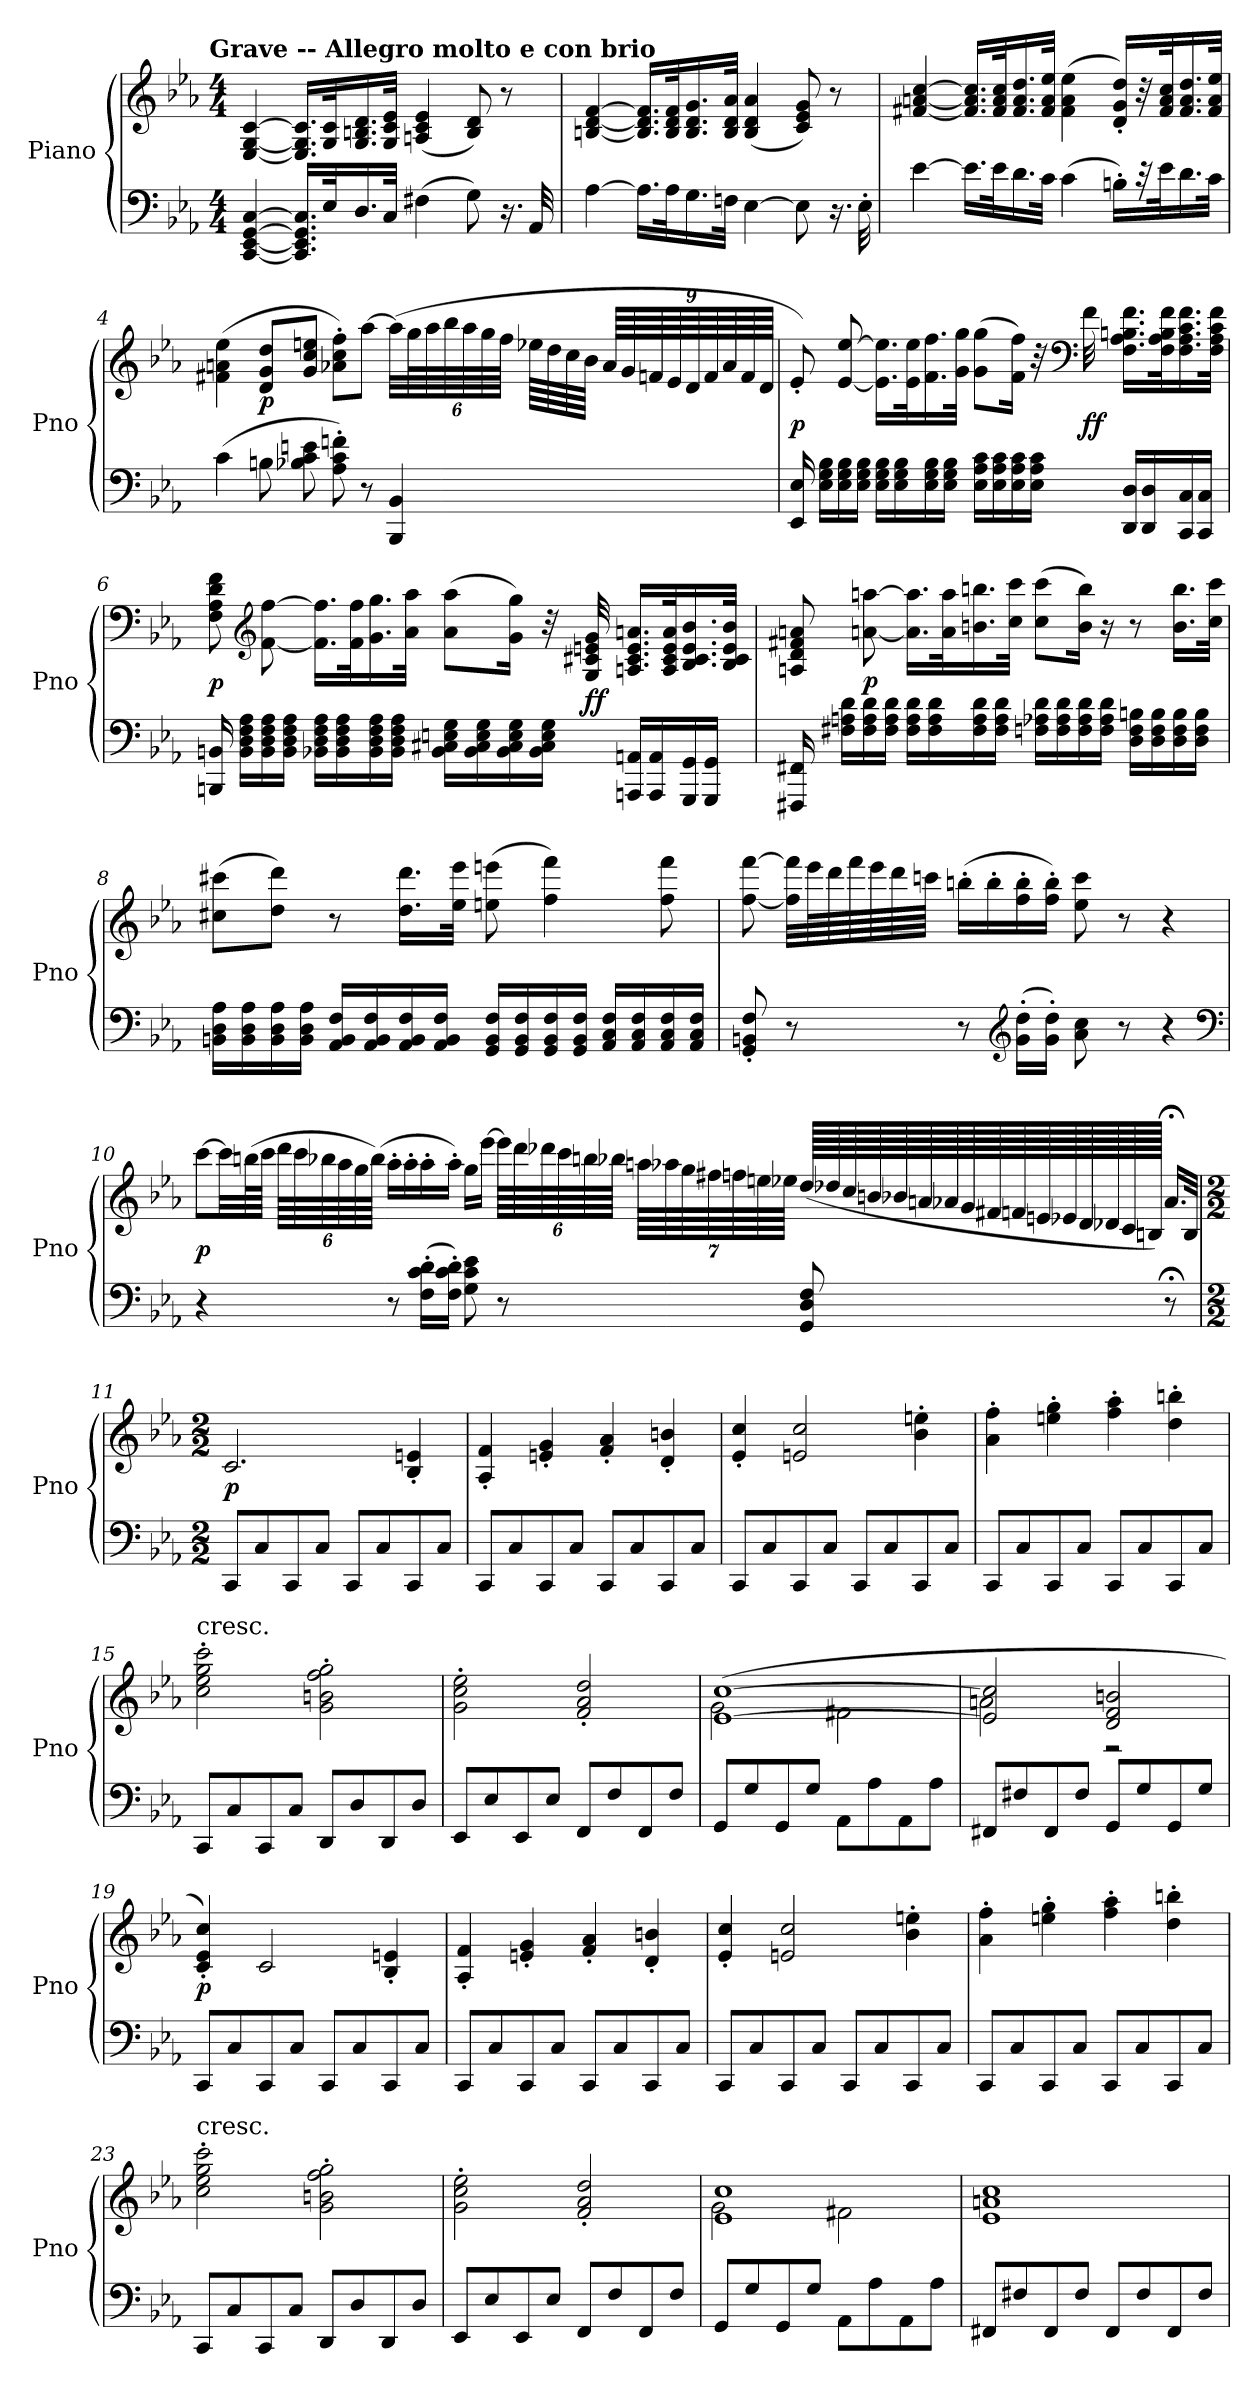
**kern	**kern	**dynam
*part1	*part1	*part1
*staff2	*staff1	*staff1/2
*I"Piano	*	*
*I'Pno	*	*
*clefF4	*clefG2	*
*k[b-e-a-]	*k[b-e-a-]	*
*c:	*c:	*
!!LO:TX:omd:t=Grave -- Allegro molto e con brio
*M4/4	*M4/4	*
*MM40	*MM40	*
=1	=1	=1
[4CC/ [4EE-/ [4GG/ [4C/	[4E-/ [4G/ [4c/	.
16.CC]/ 16.EE-]/ 16.GG]/ 16.C]/LL	16.E-]/ 16.G]/ 16.c]/LL	.
32E-/K	32G/ 32c/K	.
16.D/	16.G/ 16.Bn/ 16.d/	.
32C/JJk	32G/ 32c/ 32e-/JJk	.
(4F#X\	(4An/ 4c/ 4e-/	.
8G\)	8B/ 8d/)	.
16.r	8r	.
32AA-/	.	.
=2	=2	=2
[4A-\	[4Bn/ [4d/ [4f/	.
16.A-\LL]	16.B]/ 16.d]/ 16.f]/LL	.
32A-\K	32B/ 32d/ 32f/K	.
16.G\	16.B/ 16.d/ 16.g/	.
32Fn\JJk	32B/ 32d/ 32a-/JJk	.
[4E-\	(4B/ 4d/ 4a-/	.
8E-\]	8c/ 8e-/ 8g/)	.
16.r	8r	.
32E-'\	.	.
=3	=3	=3
[4e-\	[4f#X/ [4an/ [4cc/	.
16.e-\LL]	16.f#]/ 16.a]/ 16.cc]/LL	.
32e-\K	32f#/ 32a/ 32cc/K	.
16.d\	16.f#/ 16.a/ 16.dd/	.
32c\JJk	32f#/ 32a/ 32ee-/JJk	.
(4c\	(4f#\ 4a\ 4ee-\	.
16Bn'\LL)	16d'/ 16g'/ 16dd'/LL)	.
32r	32r	.
32e-\K	32f#/ 32a/ 32cc/K	.
16.d\	16.f#/ 16.a/ 16.dd/	.
32c\JJk	32f#/ 32a/ 32ee-/JJk	.
=4	=4	=4
(4c\	(4f#X\ 4an\ 4ee-\	.
8Bn\	8d/ 8g/ 8dd/L	p
8B-X\ 8c\ 8en\	8g/ 8cc/ 8een/J	.
8A-'\ 8c'\ 8fn'\)	8a-X'\ 8cc'\ 8ff'\L)	.
8r	[8aa-\J	.
4BBB-/ 4BB-/	(32aa-\LLL]	.
.	96gg\L	.
.	96aa-\	.
.	96bb-\	.
.	96aa-\	.
.	96gg\	.
.	96ff\JJJJ	.
.	64ee-X\LLLL	.
.	64dd\	.
.	64cc\	.
.	64b-\JJJJ	.
.	96a-/LLLL	.
.	96g/	.
.	96fn/	.
.	96e-/	.
.	96d/	.
.	96f/	.
.	96a-/	.
.	96f/	.
.	96d/JJJJ	.
=5	=5	=5
16EE-/ 16E-/	8e-'/)	p
16E-\ 16G\ 16B-\LL	.	.
16E-\ 16G\ 16B-\	[8e-/ [8ee-/	.
16E-\ 16G\ 16B-\JJ	.	.
16E-\ 16G\ 16B-\LL	16.e-]\ 16.ee-]\LL	.
16E-\ 16G\ 16B-\	.	.
.	32e-\ 32ee-\K	.
16E-\ 16G\ 16B-\	16.f\ 16.ff\	.
16E-\ 16G\ 16B-\JJ	.	.
.	32g\ 32gg\JJk	.
16E-\ 16A-\ 16c\LL	(8g\ 8gg\L	.
16E-\ 16A-\ 16c\	.	.
16E-\ 16A-\ 16c\	16f\ 16ff\Jk)	.
16E-\ 16A-\ 16c\JJ	32r	.
*	*clefF4	*
.	32f\	ff
16DD/ 16D/LL	16.F\ 16.A-\ 16.Bn\ 16.f\LL	.
16DD/ 16D/	.	.
.	32F\ 32A-\ 32B\ 32f\K	.
16CC/ 16C/	16.F\ 16.A-\ 16.c\ 16.f\	.
16CC/ 16C/JJ	.	.
.	32F\ 32A-\ 32c\ 32f\JJk	.
=6	=6	=6
16BBBn/ 16BBn/	8F\ 8A-\ 8d\ 8f\	p
16BB\ 16D\ 16F\ 16A-\LL	.	.
*	*clefG2	*
16BB\ 16D\ 16F\ 16A-\	[8f\ [8ff\	.
16BB\ 16D\ 16F\ 16A-\JJ	.	.
16BB-X\ 16D\ 16F\ 16A-\LL	16.f]\ 16.ff]\LL	.
16BB-\ 16D\ 16F\ 16A-\	.	.
.	32f\ 32ff\K	.
16BB-\ 16D\ 16F\ 16A-\	16.g\ 16.gg\	.
16BB-\ 16D\ 16F\ 16A-\JJ	.	.
.	32a-\ 32aa-\JJk	.
16BB-\ 16C#X\ 16En\ 16G\LL	(8a-\ 8aa-\L	.
16BB-\ 16C#\ 16E\ 16G\	.	.
16BB-\ 16C#\ 16E\ 16G\	16g\ 16gg\Jk)	.
16BB-\ 16C#\ 16E\ 16G\JJ	32r	.
.	32G/ 32c#X/ 32en/ 32g/	ff
16AAAn/ 16AAn/LL	16.An/ 16.c#/ 16.e/ 16.an/LL	.
16AAA/ 16AA/	.	.
.	32A/ 32c#/ 32e/ 32a/K	.
16GGG/ 16GG/	16.B-/ 16.c#/ 16.e/ 16.b-/	.
16GGG/ 16GG/JJ	.	.
.	32B-/ 32c#/ 32e/ 32b-/JJk	.
=7	=7	=7
16FFF#X/ 16FF#X/	8An/ 8d/ 8f#X/ 8an/	.
16F#X\ 16An\ 16d\LL	.	.
16F#\ 16A\ 16d\	[8an\ [8aan\	p
16F#\ 16A\ 16d\JJ	.	.
16F#\ 16A\ 16d\LL	16.a]\ 16.aa]\LL	.
16F#\ 16A\ 16d\	.	.
.	32a\ 32aa\K	.
16F#\ 16A\ 16d\	16.bn\ 16.bbn\	.
16F#\ 16A\ 16d\JJ	.	.
.	32cc\ 32ccc\JJk	.
16Fn\ 16A-X\ 16d\LL	(8cc\ 8ccc\L	.
16F\ 16A-\ 16d\	.	.
16F\ 16A-\ 16d\	16b\ 16bb\Jk)	.
16F\ 16A-\ 16d\JJ	16r	.
16D\ 16F\ 16Bn\LL	8r	.
16D\ 16F\ 16B\	.	.
16D\ 16F\ 16B\	16.b\ 16.bb\LL	.
16D\ 16F\ 16B\JJ	.	.
.	32cc\ 32ccc\JJk	.
=8	=8	=8
16BBn\ 16D\ 16A-\LL	(8cc#X\ 8ccc#X\L	.
16BB\ 16D\ 16A-\	.	.
16BB\ 16D\ 16A-\	8dd\ 8ddd\J)	.
16BB\ 16D\ 16A-\JJ	.	.
16AA-/ 16BB/ 16F/LL	8r	.
16AA-/ 16BB/ 16F/	.	.
16AA-/ 16BB/ 16F/	16.dd\ 16.ddd\LL	.
16AA-/ 16BB/ 16F/JJ	.	.
.	32ee-\ 32eee-\JJk	.
16GG/ 16BB/ 16F/LL	(8een\ 8eeen\	.
16GG/ 16BB/ 16F/	.	.
16GG/ 16BB/ 16F/	4ff\ 4fff\)	.
16GG/ 16BB/ 16F/JJ	.	.
16AA-/ 16C/ 16F/LL	.	.
16AA-/ 16C/ 16F/	.	.
16AA-/ 16C/ 16F/	8ff\ 8fff\	.
16AA-/ 16C/ 16F/JJ	.	.
=9	=9	=9
8GG'/ 8BBn'/ 8F'/	[8ff\ [8fff\	.
8r	32ff]\ 32fff]\LLL	.
.	64eee-\L	.
.	64ddd\	.
.	64fff\	.
.	64eee-\	.
.	64ddd\	.
.	64cccn\JJJJ	.
8r	(16bbn'\LL	.
.	16bb'\	.
*clefG2	*	*
(16g'\ 16dd'\LL	16ff'\ 16bb'\	.
16g'\ 16dd'\JJ)	16ff'\ 16bb'\JJ)	.
8a-\ 8cc\	8ee-\ 8ccc\	.
8r	8r	.
4r	4r	.
*clefF4	*	*
=10	=10	=10
4r	[8ccc\L	p
.	32ccc\LL]	.
.	(64bbn\L	.
.	64ccc\JJJJ	.
.	96ddd\LLLL	.
.	96ccc\	.
.	96bb-X\	.
.	96aa-\	.
.	96gg\	.
.	(96bb-\JJJJ)	.
8r	16aa-'\LL	.
.	16aa-'\	.
(16F'\ 16c'\ 16d'\LL	16aa-'\	.
16F'\ 16c'\ 16d'\JJ)	16aa-'\JJ)	.
8G\ 8c\ 8e-\	16gg\LL	.
.	[16eee-\JJ	.
8r	96eee-\LLLL]	.
.	96ddd\	.
.	96ddd-X\	.
.	96ccc\	.
.	96bbn\	.
.	96bb-X\JJJJ	.
.	112aan\LLLL	.
.	112aa-X\	.
.	112gg\	.
.	112ff#X\	.
.	112ffn\	.
.	112een\	.
.	112ee-X\JJJJ	.
8GG/ 8D/ 8F/	(128dd/LLLLL	.
.	128dd-X/	.
.	128cc/	.
.	128bn/	.
.	128b-X/	.
.	128an/	.
.	128a-X/	.
.	128g/	.
.	128f#X/	.
.	128fn/	.
.	128en/	.
.	128e-X/	.
.	128d/	.
.	128d-X/	.
.	128c/	.
.	128Bn/JJJJJ)	.
8r;<	16.a-;</LL	.
.	32B/JJk	.
=11	=11	=11
*M2/2	*M2/2	*
*	*MM320	*
8CC/L	2.c/	p
8C/	.	.
8CC/	.	.
8C/J	.	.
8CC/L	.	.
8C/	.	.
8CC/	4B-'/ 4en'/	.
8C/J	.	.
=12	=12	=12
8CC/L	4A-'/ 4f'/	.
8C/	.	.
8CC/	4en'/ 4g'/	.
8C/J	.	.
8CC/L	4f'/ 4a-'/	.
8C/	.	.
8CC/	4d'/ 4bn'/	.
8C/J	.	.
=13	=13	=13
8CC/L	4e-'/ 4cc'/	.
8C/	.	.
8CC/	2en/ 2cc/	.
8C/J	.	.
8CC/L	.	.
8C/	.	.
8CC/	4b-'\ 4een'\	.
8C/J	.	.
=14	=14	=14
8CC/L	4a-'\ 4ff'\	.
8C/	.	.
8CC/	4een'\ 4gg'\	.
8C/J	.	.
8CC/L	4ff'\ 4aa-'\	.
8C/	.	.
8CC/	4dd'\ 4bbn'\	.
8C/J	.	.
=15	=15	=15
!	!LO:TX:t=cresc.	!
8CC/L	2cc'\ 2ee-'\ 2gg'\ 2ccc'\	.
8C/	.	.
8CC/	.	.
8C/J	.	.
8DD/L	2g'\ 2bn'\ 2ff'\ 2gg'\	.
8D/	.	.
8DD/	.	.
8D/J	.	.
=16	=16	=16
8EE-/L	2g'\ 2cc'\ 2ee-'\	.
8E-/	.	.
8EE-/	.	.
8E-/J	.	.
8FF/L	2f'/ 2a-'/ 2dd'/	.
8F/	.	.
8FF/	.	.
8F/J	.	.
=17	=17	=17
*	*^	*
8GG/L	([1e- [1cc	2g\	.
8G/	.	.	.
8GG/	.	.	.
8G/J	.	.	.
8AA-\L	.	2f#X\	.
8A-\	.	.	.
8AA-\	.	.	.
8A-\J	.	.	.
=18	=18	=18	=18
8FF#X/L	2e-]/ 2cc]/	2an\	.
8F#X/	.	.	.
8FF#/	.	.	.
8F#/J	.	.	.
8GG/L	2d/ 2f/ 2bn/	2r	.
8G/	.	.	.
8GG/	.	.	.
8G/J	.	.	.
*	*v	*v	*
=19	=19	=19
8CC/L	4c'/ 4e-'/ 4cc'/)	p
8C/	.	.
8CC/	2c/	.
8C/J	.	.
8CC/L	.	.
8C/	.	.
8CC/	4B-'/ 4en'/	.
8C/J	.	.
=20	=20	=20
8CC/L	4A-'/ 4f'/	.
8C/	.	.
8CC/	4en'/ 4g'/	.
8C/J	.	.
8CC/L	4f'/ 4a-'/	.
8C/	.	.
8CC/	4d'/ 4bn'/	.
8C/J	.	.
=21	=21	=21
8CC/L	4e-'/ 4cc'/	.
8C/	.	.
8CC/	2en/ 2cc/	.
8C/J	.	.
8CC/L	.	.
8C/	.	.
8CC/	4b-'\ 4een'\	.
8C/J	.	.
=22	=22	=22
8CC/L	4a-'\ 4ff'\	.
8C/	.	.
8CC/	4een'\ 4gg'\	.
8C/J	.	.
8CC/L	4ff'\ 4aa-'\	.
8C/	.	.
8CC/	4dd'\ 4bbn'\	.
8C/J	.	.
=23	=23	=23
!	!LO:TX:t=cresc.	!
8CC/L	2cc'\ 2ee-'\ 2gg'\ 2ccc'\	.
8C/	.	.
8CC/	.	.
8C/J	.	.
8DD/L	2g'\ 2bn'\ 2ff'\ 2gg'\	.
8D/	.	.
8DD/	.	.
8D/J	.	.
=24	=24	=24
8EE-/L	2g'\ 2cc'\ 2ee-'\	.
8E-/	.	.
8EE-/	.	.
8E-/J	.	.
8FF/L	2f'/ 2a-'/ 2dd'/	.
8F/	.	.
8FF/	.	.
8F/J	.	.
=25	=25	=25
*	*^	*
8GG/L	1e- 1cc	2g\	.
8G/	.	.	.
8GG/	.	.	.
8G/J	.	.	.
8AA-\L	.	2f#X\	.
8A-\	.	.	.
8AA-\	.	.	.
8A-\J	.	.	.
*	*v	*v	*
=26	=26	=26
8FF#X/L	1e- 1an 1cc	.
8F#X/	.	.
8FF#/	.	.
8F#/J	.	.
8FF#/L	.	.
8F#/	.	.
8FF#/	.	.
8F#/J	.	.
=	=	=
*-	*-	*-
